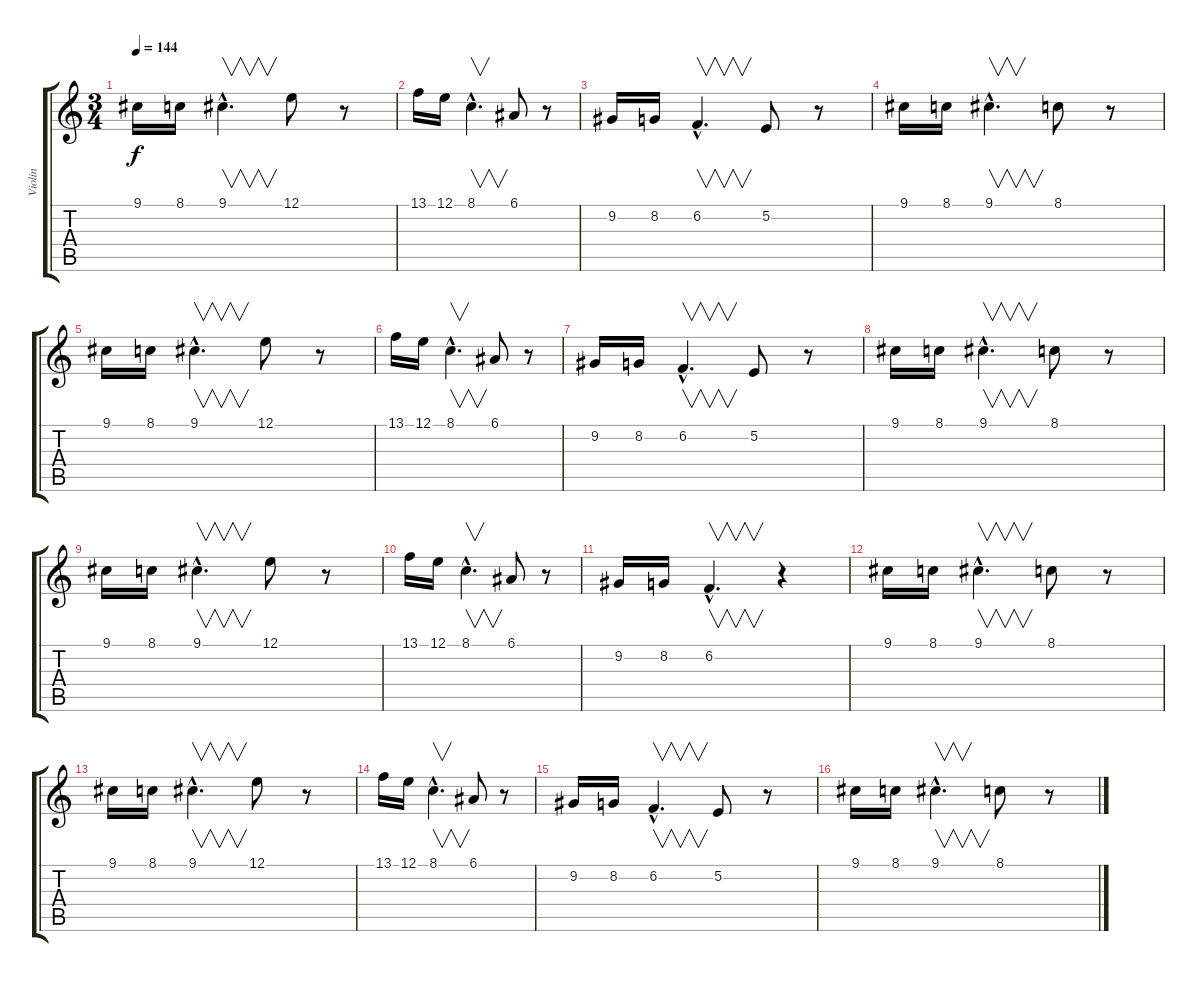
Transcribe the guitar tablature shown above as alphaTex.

\track ("Violin" "Violin") {instrument violin}
\staff {score tabs}
\tuning (E4 B3 G3 D3 A2 E2) {hide}
\ts (3 4)
\tempo 144
\clef g2
\ks c
9.1.16{dy f} 8.1.16 9.1{hac}.4{v d} 12.1.8 r.8 |
13.1.16 12.1.16 8.1{hac}.4{v d} 6.1.8 r.8 |
9.2.16 8.2.16 6.2{hac}.4{v d} 5.2.8 r.8 |
9.1.16 8.1.16 9.1{hac}.4{v d} 8.1.8 r.8 |
9.1.16 8.1.16 9.1{hac}.4{v d} 12.1.8 r.8 |
13.1.16 12.1.16 8.1{hac}.4{v d} 6.1.8 r.8 |
9.2.16 8.2.16 6.2{hac}.4{v d} 5.2.8 r.8 |
9.1.16 8.1.16 9.1{hac}.4{v d} 8.1.8 r.8 |
9.1.16 8.1.16 9.1{hac}.4{v d} 12.1.8 r.8 |
13.1.16 12.1.16 8.1{hac}.4{v d} 6.1.8 r.8 |
9.2.16 8.2.16 6.2{hac}.4{v d} r.4 |
9.1.16 8.1.16 9.1{hac}.4{v d} 8.1.8 r.8 |
9.1.16 8.1.16 9.1{hac}.4{v d} 12.1.8 r.8 |
13.1.16 12.1.16 8.1{hac}.4{v d} 6.1.8 r.8 |
9.2.16 8.2.16 6.2{hac}.4{v d} 5.2.8 r.8 |
9.1.16 8.1.16 9.1{hac}.4{v d} 8.1.8 r.8
